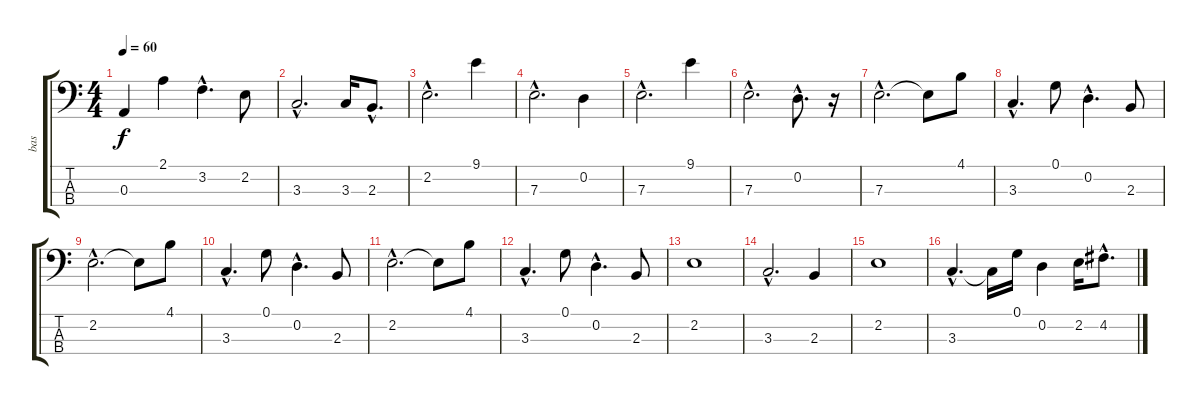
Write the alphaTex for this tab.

\track ("bas" "bas") {instrument slapbass1}
\staff {score tabs}
\tuning (G2 D2 A1 E1) {hide}
\ts (4 4)
\tempo 60
\clef f4
\ks c
0.3.4{dy f} 2.1.4 3.2{hac}.4{d} 2.2.8 |
3.3{hac}.2{d} 3.3.16 2.3{hac}.8{d} |
2.2{hac}.2{d} 9.1.4 |
7.3{hac}.2{d} 0.2.4 |
7.3{hac}.2{d} 9.1.4 |
7.3{hac}.2{d} 0.2{hac}.8{d} r.16 |
7.3{hac}.2{d} 7.3{t}.8 4.1.8 |
3.3{hac}.4{d} 0.1.8 0.2{hac}.4{d} 2.3.8 |
2.2{hac}.2{d} 2.2{t}.8 4.1.8 |
3.3{hac}.4{d} 0.1.8 0.2{hac}.4{d} 2.3.8 |
2.2{hac}.2{d} 2.2{t}.8 4.1.8 |
3.3{hac}.4{d} 0.1.8 0.2{hac}.4{d} 2.3.8 |
2.2.1 |
3.3{hac}.2{d} 2.3.4 |
2.2.1 |
3.3{hac}.4{d} 3.3{t}.16 0.1.16 0.2.4 2.2.16 4.2{hac}.8{d}
